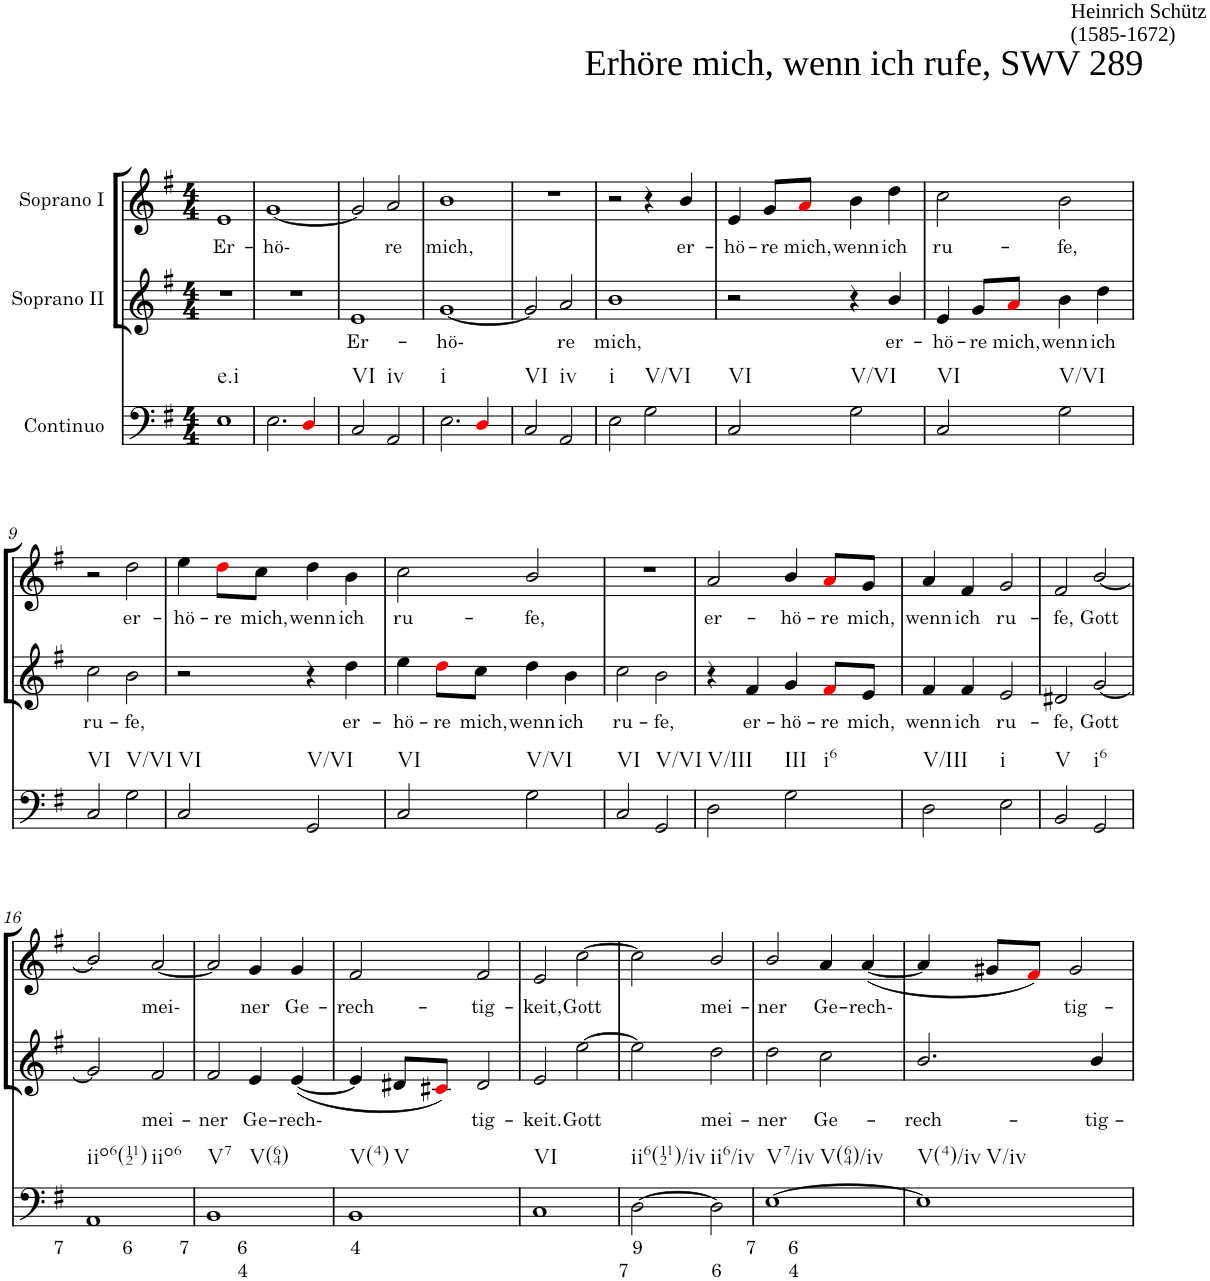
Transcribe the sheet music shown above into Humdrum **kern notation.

**kern	**text	**text	**kern	**text	**kern	**text
*part3	*part3	*part3	*part2	*part2	*part1	*part1
*staff3	*staff3	*staff3	*staff2	*staff2	*staff1	*staff1
*I"Continuo	*	*	*I"Soprano II	*	*I"Soprano I	*
*clefF4	*	*	*clefG2	*	*clefG2	*
*k[f#]	*	*	*k[f#]	*	*k[f#]	*
*M4/4	*	*	*M4/4	*	*M4/4	*
=1	=1	=1	=1	=1	=1	=1
!	!	!	!	!	!LO:TX:a:t=Erhöre mich, wenn ich rufe, SWV 289	!
!	!	!	!	!	!LO:TX:a:t=Heinrich Schütz	!
!	!	!	!	!	!LO:TX:a:t=(1585-1672)	!
!LO:TX:b:t=e.i	!	!	!	!	!	!
!	!	!	!	!	!	!LO:LY:b
1E	.	.	1r	.	1e	Er-
=2	=2	=2	=2	=2	=2	=2
!	!	!	!	!	!	!LO:LY:b
2.E\	.	.	1r	.	[1g	hö-
4Di/	.	.	.	.	.	.
=3	=3	=3	=3	=3	=3	=3
!LO:TX:b:t=VI	!	!	!	!	!	!
!	!	!	!	!LO:LY:b	!	!
2C/	.	.	1e	Er-	2g/]	.
!LO:TX:b:t=iv	!	!	!	!	!	!
!	!	!	!	!	!	!LO:LY:b
2AA/	.	.	.	.	2a/	re
=4	=4	=4	=4	=4	=4	=4
!LO:TX:b:t=i	!	!	!	!	!	!
!	!	!	!	!LO:LY:b	!	!LO:LY:b
2.E\	.	.	[1g	hö-	1b	mich,
4Di/	.	.	.	.	.	.
=5	=5	=5	=5	=5	=5	=5
!LO:TX:b:t=VI	!	!	!	!	!	!
2C/	.	.	2g/]	.	1r	.
!LO:TX:b:t=iv	!	!	!	!	!	!
!	!	!	!	!LO:LY:b	!	!
2AA/	.	.	2a/	re	.	.
=6	=6	=6	=6	=6	=6	=6
!LO:TX:b:t=i	!	!	!	!	!	!
!	!	!	!	!LO:LY:b	!	!
2E\	.	.	1b	mich,	2r	.
!LO:TX:b:t=V/VI	!	!	!	!	!	!
2G\	.	.	.	.	4r	.
!	!	!	!	!	!	!LO:LY:b
.	.	.	.	.	4b/	er-
=7	=7	=7	=7	=7	=7	=7
!LO:TX:b:t=VI	!	!	!	!	!	!
!	!	!	!	!	!	!LO:LY:b
2C/	.	.	2r	.	4e/	hö-
!	!	!	!	!	!	!LO:LY:b
.	.	.	.	.	8g/L	re
!	!	!	!	!	!	!LO:LY:b
.	.	.	.	.	8ai/J	mich,
!LO:TX:b:t=V/VI	!	!	!	!	!	!
!	!	!	!	!	!	!LO:LY:b
2G\	.	.	4r	.	4b\	wenn
!	!	!	!	!LO:LY:b	!	!LO:LY:b
.	.	.	4b/	er-	4dd\	ich
=8	=8	=8	=8	=8	=8	=8
!LO:TX:b:t=VI	!	!	!	!	!	!
!	!	!	!	!LO:LY:b	!	!LO:LY:b
2C/	.	.	4e/	hö-	2cc\	ru-
!	!	!	!	!LO:LY:b	!	!
.	.	.	8g/L	re	.	.
!	!	!	!	!LO:LY:b	!	!
.	.	.	8ai/J	mich,	.	.
!LO:TX:b:t=V/VI	!	!	!	!	!	!
!	!	!	!	!LO:LY:b	!	!LO:LY:b
2G\	.	.	4b\	wenn	2b\	fe,
!	!	!	!	!LO:LY:b	!	!
.	.	.	4dd\	ich	.	.
!!LO:LB:g=z
=9	=9	=9	=9	=9	=9	=9
!LO:TX:b:t=VI	!	!	!	!	!	!
!	!	!	!	!LO:LY:b	!	!
2C/	.	.	2cc\	ru-	2r	.
!LO:TX:b:t=V/VI	!	!	!	!	!	!
!	!	!	!	!LO:LY:b	!	!LO:LY:b
2G\	.	.	2b\	fe,	2dd\	er-
=10	=10	=10	=10	=10	=10	=10
!LO:TX:b:t=VI	!	!	!	!	!	!
!	!	!	!	!	!	!LO:LY:b
2C/	.	.	2r	.	4ee\	hö-
!	!	!	!	!	!	!LO:LY:b
.	.	.	.	.	8ddi\L	re
!	!	!	!	!	!	!LO:LY:b
.	.	.	.	.	8cc\J	mich,
!LO:TX:b:t=V/VI	!	!	!	!	!	!
!	!	!	!	!	!	!LO:LY:b
2GG/	.	.	4r	.	4dd\	wenn
!	!	!	!	!LO:LY:b	!	!LO:LY:b
.	.	.	4dd\	er-	4b\	ich
=11	=11	=11	=11	=11	=11	=11
!LO:TX:b:t=VI	!	!	!	!	!	!
!	!	!	!	!LO:LY:b	!	!LO:LY:b
2C/	.	.	4ee\	hö-	2cc\	ru-
!	!	!	!	!LO:LY:b	!	!
.	.	.	8ddi\L	re	.	.
!	!	!	!	!LO:LY:b	!	!
.	.	.	8cc\J	mich,	.	.
!LO:TX:b:t=V/VI	!	!	!	!	!	!
!	!	!	!	!LO:LY:b	!	!LO:LY:b
2G\	.	.	4dd\	wenn	2b/	fe,
!	!	!	!	!LO:LY:b	!	!
.	.	.	4b\	ich	.	.
=12	=12	=12	=12	=12	=12	=12
!LO:TX:b:t=VI	!	!	!	!	!	!
!	!	!	!	!LO:LY:b	!	!
2C/	.	.	2cc\	ru-	1r	.
!LO:TX:b:t=V/VI	!	!	!	!	!	!
!	!	!	!	!LO:LY:b	!	!
2GG/	.	.	2b\	fe,	.	.
=13	=13	=13	=13	=13	=13	=13
!LO:TX:b:t=V/III	!	!	!	!	!	!
!	!	!	!	!	!	!LO:LY:b
2D\	.	.	4r	.	2a/	er-
!	!	!	!	!LO:LY:b	!	!
.	.	.	4f#/	er-	.	.
!LO:TX:b:t=III	!	!	!	!	!	!
!LO:TX:b:t=i6	!	!	!	!	!	!
!	!	!	!	!LO:LY:b	!	!LO:LY:b
2G\	.	.	4g/	hö-	4b/	hö-
!	!	!	!	!LO:LY:b	!	!LO:LY:b
.	.	.	8f#i/L	re	8ai/L	re
!	!	!	!	!LO:LY:b	!	!LO:LY:b
.	.	.	8e/J	mich,	8g/J	mich,
=14	=14	=14	=14	=14	=14	=14
!LO:TX:b:t=V/III	!	!	!	!	!	!
!	!	!	!	!LO:LY:b	!	!LO:LY:b
2D\	.	.	4f#/	wenn	4a/	wenn
!	!	!	!	!LO:LY:b	!	!LO:LY:b
.	.	.	4f#/	ich	4f#/	ich
!LO:TX:b:t=i	!	!	!	!	!	!
!	!	!	!	!LO:LY:b	!	!LO:LY:b
2E\	.	.	2e/	ru-	2g/	ru-
=15	=15	=15	=15	=15	=15	=15
!LO:TX:b:t=V	!	!	!	!	!	!
!	!	!	!	!LO:LY:b	!	!LO:LY:b
2BB/	.	.	2d#X/	fe,	2f#/	fe,
!LO:TX:b:t=i6	!	!	!	!	!	!
!	!	!	!	!LO:LY:b	!	!LO:LY:b
2GG/	.	.	[2g/	Gott	[2b/	Gott
!!LO:LB:g=z
=16	=16	=16	=16	=16	=16	=16
!LO:TX:b:t=iio6(112)	!	!	!	!	!	!
!LO:TX:b:t=iio6	!	!	!	!	!	!
!	!LO:LY:b	!	!	!	!	!
1AA	7 6	.	2g/]	.	2b/]	.
!	!	!	!	!LO:LY:b	!	!LO:LY:b
.	.	.	2f#/	mei-	[2a/	mei-
=17	=17	=17	=17	=17	=17	=17
!LO:TX:b:t=V7	!	!	!	!	!	!
!LO:TX:b:t=V(64)	!	!	!	!	!	!
!	!LO:LY:b	!LO:LY:b	!	!LO:LY:b	!	!
1BB	7 6	4	2f#/	ner	2a/]	.
!	!	!	!	!LO:LY:b	!	!LO:LY:b
.	.	.	4e/	Ge-	4g/	ner
!	!	!	!	!LO:LY:b	!	!LO:LY:b
.	.	.	([4e/	rech-	4g/	Ge-
=18	=18	=18	=18	=18	=18	=18
!LO:TX:b:t=V(4)	!	!	!	!	!	!
!LO:TX:b:t=V	!	!	!	!	!	!
!	!LO:LY:b	!	!	!	!	!LO:LY:b
1BB	4	.	4e/]	.	2f#/	rech-
.	.	.	8d#X/L	.	.	.
.	.	.	8c#Xi/J)	.	.	.
!	!	!	!	!LO:LY:b	!	!LO:LY:b
.	.	.	2d#/	tig-	2f#/	tig-
=19	=19	=19	=19	=19	=19	=19
!LO:TX:b:t=VI	!	!	!	!	!	!
!	!	!	!	!LO:LY:b	!	!LO:LY:b
1C	.	.	2e/	keit.	2e/	keit,
!	!	!	!	!LO:LY:b	!	!LO:LY:b
.	.	.	[2ee\	Gott	[2cc\	Gott
=20	=20	=20	=20	=20	=20	=20
!LO:TX:b:t=ii6(112)/iv	!	!	!	!	!	!
!	!LO:LY:b	!LO:LY:b	!	!	!	!
[2D\	9	7	2ee\]	.	2cc\]	.
!LO:TX:b:t=ii6/iv	!	!	!	!	!	!
!	!	!LO:LY:b	!	!LO:LY:b	!	!LO:LY:b
2D\]	.	6	2dd\	mei-	2b/	mei-
=21	=21	=21	=21	=21	=21	=21
!LO:TX:b:t=V7/iv	!	!	!	!	!	!
!LO:TX:b:t=V(64)/iv	!	!	!	!	!	!
!	!LO:LY:b	!LO:LY:b	!	!LO:LY:b	!	!LO:LY:b
[1E	7 6	4	2dd\	ner	2b/	ner
!	!	!	!	!LO:LY:b	!	!LO:LY:b
.	.	.	2cc\	Ge-	4a/	Ge-
!	!	!	!	!	!	!LO:LY:b
.	.	.	.	.	([4a/	rech-
=22	=22	=22	=22	=22	=22	=22
!LO:TX:b:t=V(4)/iv	!	!	!	!	!	!
!LO:TX:b:t=V/iv	!	!	!	!	!	!
!	!	!	!	!LO:LY:b	!	!
1E]	.	.	2.b/	rech-	4a/]	.
.	.	.	.	.	8g#X/L	.
.	.	.	.	.	8f#i/J)	.
!	!	!	!	!	!	!LO:LY:b
.	.	.	.	.	2g#/	tig-
!	!	!	!	!LO:LY:b	!	!
.	.	.	4b/	tig-	.	.
=	=	=	=	=	=	=
*-	*-	*-	*-	*-	*-	*-
